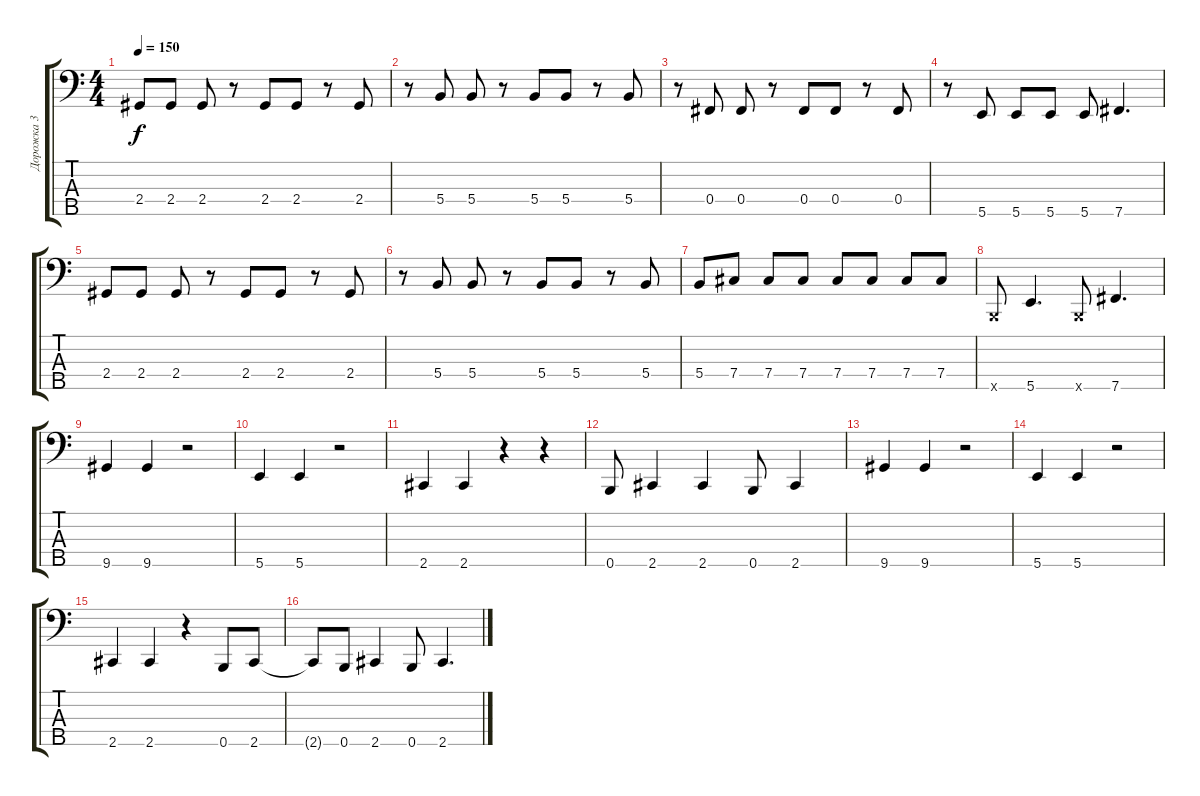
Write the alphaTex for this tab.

\track ("Дорожка 3" "Дорожка 3") {instrument electricbassfinger}
\staff {score tabs}
\tuning (Ab2 E2 B1 Gb1 B0) {hide}
\ts (4 4)
\tempo 150
\clef f4
\ks c
2.4.8{dy f} 2.4.8 2.4.8 r.8 2.4.8 2.4.8 r.8 2.4.8 |
r.8 5.4.8 5.4.8 r.8 5.4.8 5.4.8 r.8 5.4.8 |
r.8 0.4.8 0.4.8 r.8 0.4.8 0.4.8 r.8 0.4.8 |
r.8 5.5.8 5.5.8 5.5.8 5.5.8 7.5.4{d} |
2.4.8 2.4.8 2.4.8 r.8 2.4.8 2.4.8 r.8 2.4.8 |
r.8 5.4.8 5.4.8 r.8 5.4.8 5.4.8 r.8 5.4.8 |
5.4.8 7.4.8 7.4.8 7.4.8 7.4.8 7.4.8 7.4.8 7.4.8 |
0.5{x}.8 5.5.4{d} 0.5{x}.8 7.5.4{d} |
9.5.4{instrument slapbass1} 9.5.4 r.2 |
5.5.4 5.5.4 r.2 |
2.5.4 2.5.4 r.4 r.4 |
0.5.8 2.5.4 2.5.4 0.5.8 2.5.4 |
9.5.4 9.5.4 r.2 |
5.5.4 5.5.4 r.2 |
2.5.4 2.5.4 r.4 0.5.8 2.5.8 |
2.5{t}.8 0.5.8 2.5.4 0.5.8 2.5.4{d}
